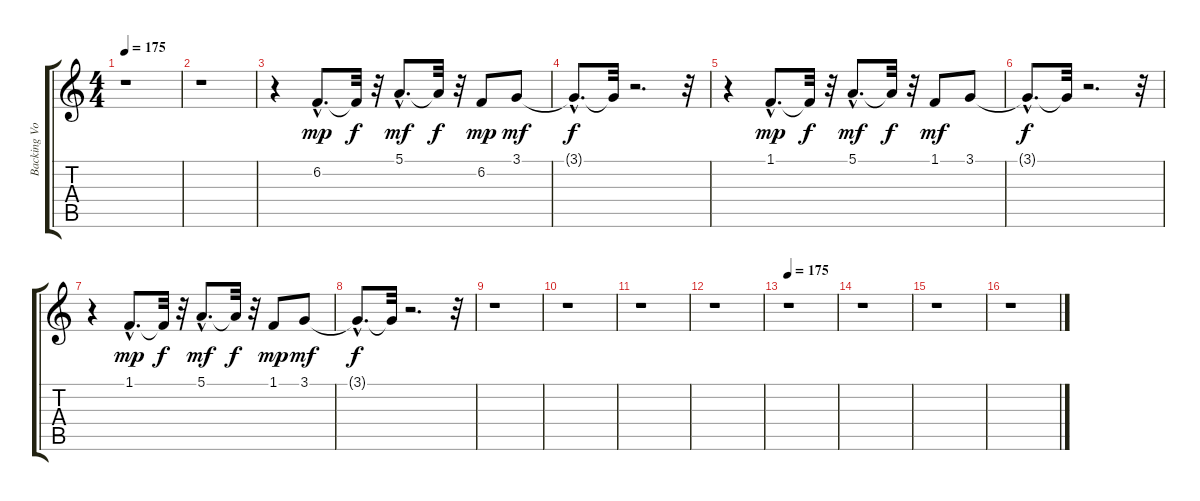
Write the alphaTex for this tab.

\track ("Backing Vocals" "Backing Vo") {instrument tenorsax}
\staff {score tabs}
\tuning (E4 B3 G3 D3 A2 E2) {hide}
\ts (4 4)
\tempo 175
\clef g2
\ks c
r.1{dy mp} |
r.1 |
r.4 6.2{hac}.8{d} 6.2{t}.32{dy f} r.32 5.1{hac}.8{d dy mf} 5.1{t}.32{dy f} r.32 6.2.8{dy mp} 3.1.8{dy mf} |
3.1{hac t}.8{d dy f} 3.1{t}.32 r.2{d} r.32 |
r.4 1.1{hac}.8{d dy mp} 1.1{t}.32{dy f} r.32 5.1{hac}.8{d dy mf} 5.1{t}.32{dy f} r.32 1.1.8{dy mf} 3.1.8 |
3.1{hac t}.8{d dy f} 3.1{t}.32 r.2{d} r.32 |
r.4 1.1{hac}.8{d dy mp} 1.1{t}.32{dy f} r.32 5.1{hac}.8{d dy mf} 5.1{t}.32{dy f} r.32 1.1.8{dy mp} 3.1.8{dy mf} |
3.1{hac t}.8{d dy f} 3.1{t}.32 r.2{d} r.32 |
r.1 |
r.1 |
r.1 |
r.1 |
\tempo 175
r.1 |
r.1 |
r.1 |
r.1
